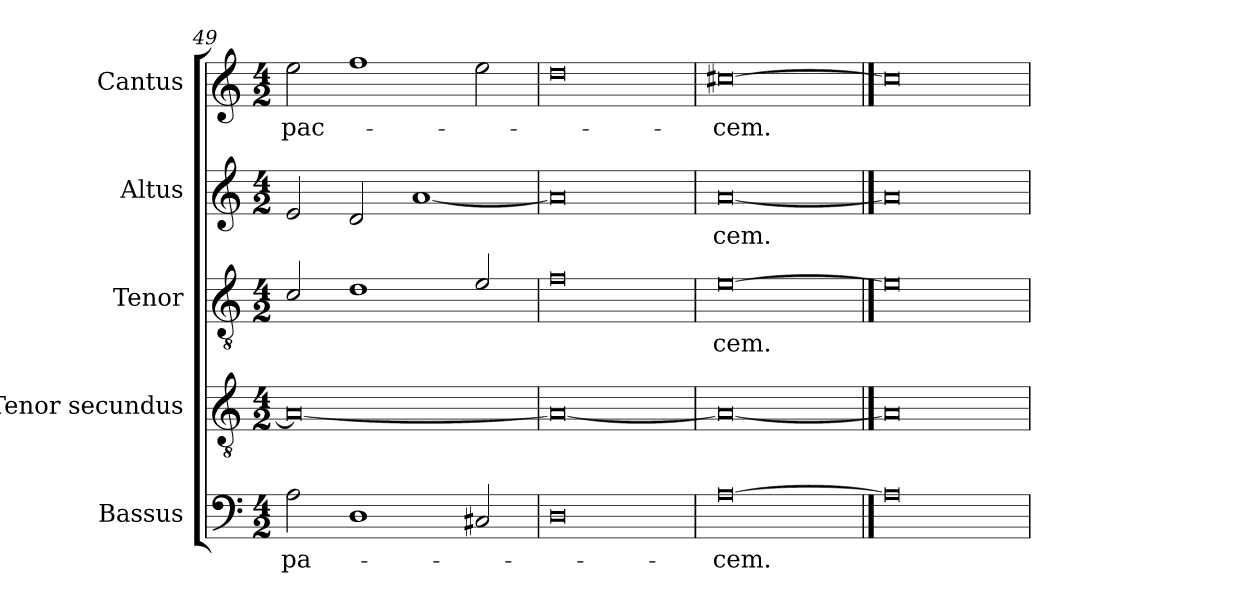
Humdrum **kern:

**kern	**text	**kern	**text	**kern	**text	**kern	**text	**kern	**text
*part5	*part5	*part4	*part4	*part3	*part3	*part2	*part2	*part1	*part1
*staff5	*staff5	*staff4	*staff4	*staff3	*staff3	*staff2	*staff2	*staff1	*staff1
*I"Bassus	*	*I"Tenor secundus	*	*I"Tenor	*	*I"Altus	*	*I"Cantus	*
*clefF4	*	*clefGv2	*	*clefGv2	*	*clefG2	*	*clefG2	*
*k[]	*	*k[]	*	*k[]	*	*k[]	*	*k[]	*
*M4/2	*	*M4/2	*	*M4/2	*	*M4/2	*	*M4/2	*
=49	=49	=49	=49	=49	=49	=49	=49	=49	=49
2A\	pa-	0A/_	.	2c/	.	2e/	.	2ee\	pac-
1D\	.	.	.	1d\	.	2d/	.	1ff\	.
.	.	.	.	.	.	[1a/	.	.	.
2C#X/	.	.	.	2e/	.	.	.	2ee\	.
=50	=50	=50	=50	=50	=50	=50	=50	=50	=50
0D\	.	0A/_	.	0f\	.	0a/]	.	0dd\	.
=51	=51	=51	=51	=51	=51	=51	=51	=51	=51
[0A\	-cem.	0A/_	.	[0e\	-cem.	[0a/	-cem.	[0cc#X\	-cem.
==52	==52	==52	==52	==52	==52	==52	==52	==52	==52
0A\]	.	0A/]	.	0e\]	.	0a/]	.	0cc#\]	.
=	=	=	=	=	=	=	=	=	=
*-	*-	*-	*-	*-	*-	*-	*-	*-	*-
